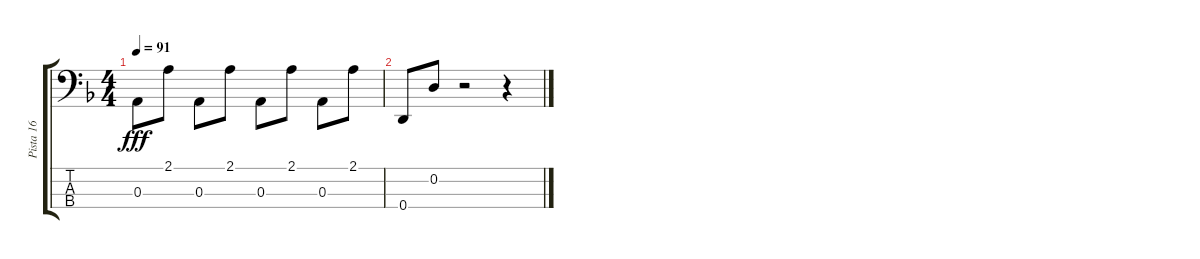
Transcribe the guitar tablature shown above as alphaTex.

\track ("Pista 16" "Pista 16") {instrument acousticbass}
\staff {score tabs}
\tuning (G2 D2 A1 D1) {hide}
\ts (4 4)
\tempo 91
\clef f4
\ks f
0.3.8{dy fff volume 2} 2.1.8{volume 1} 0.3.8{volume 1} 2.1.8{volume 1} 0.3.8{volume 1} 2.1.8{volume 1} 0.3.8{volume 0} 2.1.8{volume 0} |
0.4.8{volume 0} 0.2.8{volume 0} r.2 r.4
